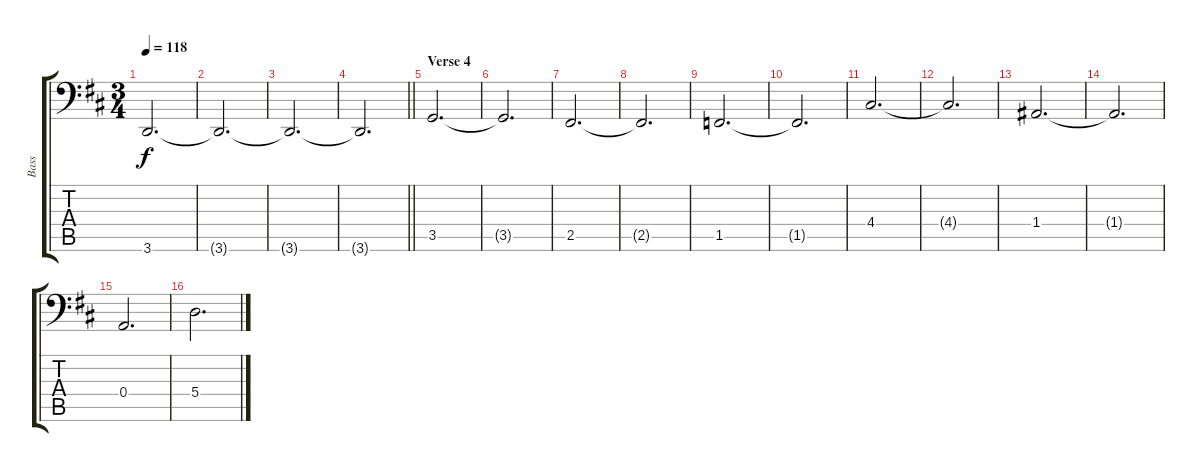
\track ("Bass" "Bass") {instrument electricbassfinger}
\staff {score tabs}
\tuning (C3 G2 D2 A1 E1 B0) {hide}
\ts (3 4)
\tempo 118
\clef f4
\ks d
3.6{t}.2{d dy f} |
3.6{t}.2{d} |
3.6{t}.2{d} |
\barLineRight lightlight
3.6{t}.2{d} |
\section ("" "Verse 4")
3.5.2{d} |
3.5{t}.2{d} |
2.5.2{d} |
2.5{t}.2{d} |
1.5.2{d} |
1.5{t}.2{d} |
4.4.2{d} |
4.4{t}.2{d} |
1.4.2{d} |
1.4{t}.2{d} |
0.4.2{d} |
5.4.2{d}
